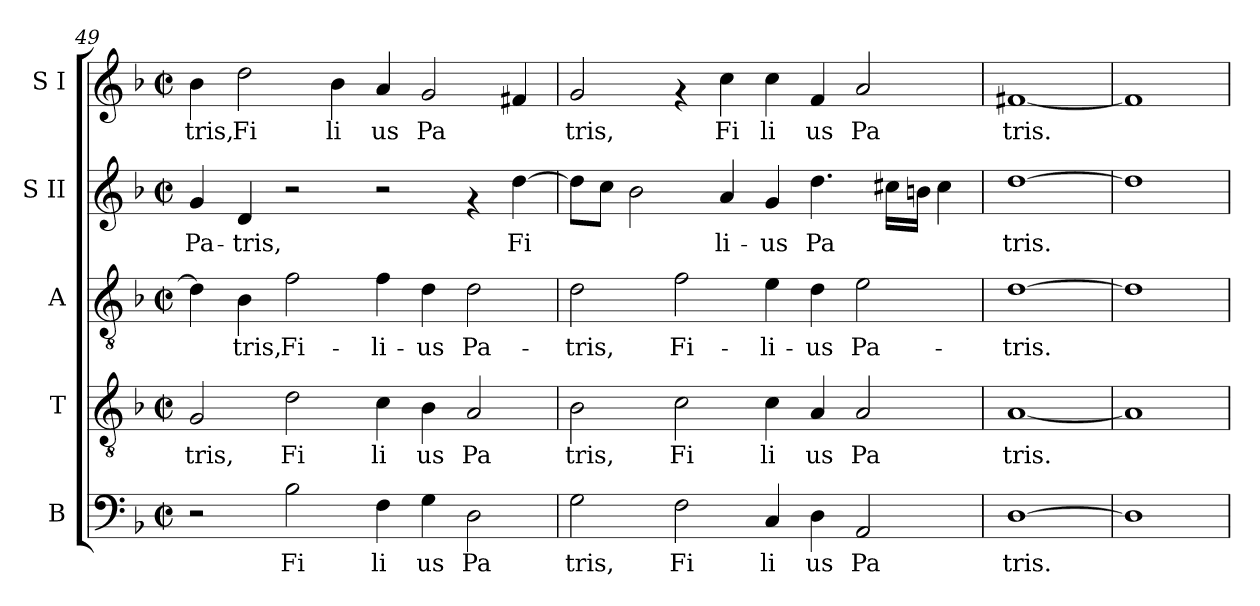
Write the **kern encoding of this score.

**kern	**text	**kern	**text	**kern	**text	**kern	**text	**kern	**text
*part5	*part5	*part4	*part4	*part3	*part3	*part2	*part2	*part1	*part1
*staff5	*staff5	*staff4	*staff4	*staff3	*staff3	*staff2	*staff2	*staff1	*staff1
*I"B	*	*I"T	*	*I"A	*	*I"S II	*	*I"S I	*
*I'B	*	*I'T	*	*I'A	*	*I'S II	*	*I'S I	*
*clefF4	*	*clefGv2	*	*clefGv2	*	*clefG2	*	*clefG2	*
*k[b-]	*	*k[b-]	*	*k[b-]	*	*k[b-]	*	*k[b-]	*
*F:	*	*F:	*	*F:	*	*F:	*	*F:	*
*M2/2	*	*M2/2	*	*M2/2	*	*M2/2	*	*M2/2	*
*met(c|)	*	*met(c|)	*	*met(c|)	*	*met(c|)	*	*met(c|)	*
=49	=49	=49	=49	=49	=49	=49	=49	=49	=49
!	!	!	!LO:LY:b:cj	!	!LO:LY:b:cj	!	!LO:LY:b:cj	!	!LO:LY:b:cj
2r	.	2G/	tris,	4d\]	--	4g/	Pa-	4b-\	tris,
!	!	!	!	!	!LO:LY:b:cj	!	!LO:LY:b:cj	!	!LO:LY:b:cj
.	.	.	.	4B-\	-tris,	4d/	-tris,	2dd\	Fi
!	!LO:LY:b:cj	!	!LO:LY:b:cj	!	!LO:LY:b:cj	!	!	!	!
2B-\	Fi	2d\	Fi	2f\	Fi-	2r	.	.	.
!	!	!	!	!	!	!	!	!	!LO:LY:b:cj
.	.	.	.	.	.	.	.	4b-\	li
!	!LO:LY:b:cj	!	!LO:LY:b:cj	!	!LO:LY:b:cj	!	!	!	!LO:LY:b:cj
4F\	li	4c\	li	4f\	-li-	2r	.	4a/	us
!	!LO:LY:b:cj	!	!LO:LY:b:cj	!	!LO:LY:b:cj	!	!	!	!LO:LY:b:cj
4G\	us	4B-\	us	4d\	-us	.	.	2g/	Pa
!	!LO:LY:b:cj	!	!LO:LY:b:cj	!	!LO:LY:b:cj	!	!	!	!
2D\	Pa	2A/	Pa	2d\	Pa-	4rf	.	.	.
!	!	!	!	!	!	!	!LO:LY:b:cj	!	!LO:LY:b:cj
.	.	.	.	.	.	[>4dd\	Fi-	4f#/	.
=50	=50	=50	=50	=50	=50	=50	=50	=50	=50
!	!LO:LY:b:cj	!	!LO:LY:b:cj	!	!LO:LY:b:cj	!	!LO:LY:b:cj	!	!LO:LY:b:cj
2G\	tris,	2B-\	tris,	2d\	-tris,	8dd\L]	--	2g/	tris,
!	!	!	!	!	!	!	!LO:LY:b:cj	!	!
.	.	.	.	.	.	8cc\J	--	.	.
!	!	!	!	!	!	!	!LO:LY:b:cj	!	!
.	.	.	.	.	.	2b-\	--	.	.
!	!LO:LY:b:cj	!	!LO:LY:b:cj	!	!LO:LY:b:cj	!	!	!	!
2F\	Fi	2c\	Fi	2f\	Fi-	.	.	4rf	.
!	!	!	!	!	!	!	!LO:LY:b:cj	!	!LO:LY:b:cj
.	.	.	.	.	.	4a/	-li-	4cc\	Fi
!	!LO:LY:b:cj	!	!LO:LY:b:cj	!	!LO:LY:b:cj	!	!LO:LY:b:cj	!	!LO:LY:b:cj
4C/	li	4c\	li	4e\	-li-	4g/	-us	4cc\	li
!	!LO:LY:b:cj	!	!LO:LY:b:cj	!	!LO:LY:b:cj	!	!LO:LY:b:cj	!	!LO:LY:b:cj
4D\	us	4A/	us	4d\	-us	4.dd\	Pa-	4f/	us
!	!LO:LY:b:cj	!	!LO:LY:b:cj	!	!LO:LY:b:cj	!	!	!	!LO:LY:b:cj
2AA/	Pa	2A/	Pa	2e\	Pa-	.	.	2a/	Pa
!	!	!	!	!	!	!	!LO:LY:b:cj	!	!
.	.	.	.	.	.	16cc#\L	--	.	.
!	!	!	!	!	!	!	!LO:LY:b:cj	!	!
.	.	.	.	.	.	16b\J	--	.	.
!	!	!	!	!	!	!	!LO:LY:b:cj	!	!
.	.	.	.	.	.	4cc#\	--	.	.
=51	=51	=51	=51	=51	=51	=51	=51	=51	=51
!	!LO:LY:b:cj	!	!LO:LY:b:cj	!	!LO:LY:b:cj	!	!LO:LY:b:cj	!	!LO:LY:b:cj
[1D	tris.	[1A	tris.	[1d	-tris.	[1dd	-tris.	[1f#X	tris.
=52	=52	=52	=52	=52	=52	=52	=52	=52	=52
1D]	.	1A]	.	1d]	.	1dd]	.	1f#]	.
=	=	=	=	=	=	=	=	=	=
*-	*-	*-	*-	*-	*-	*-	*-	*-	*-
